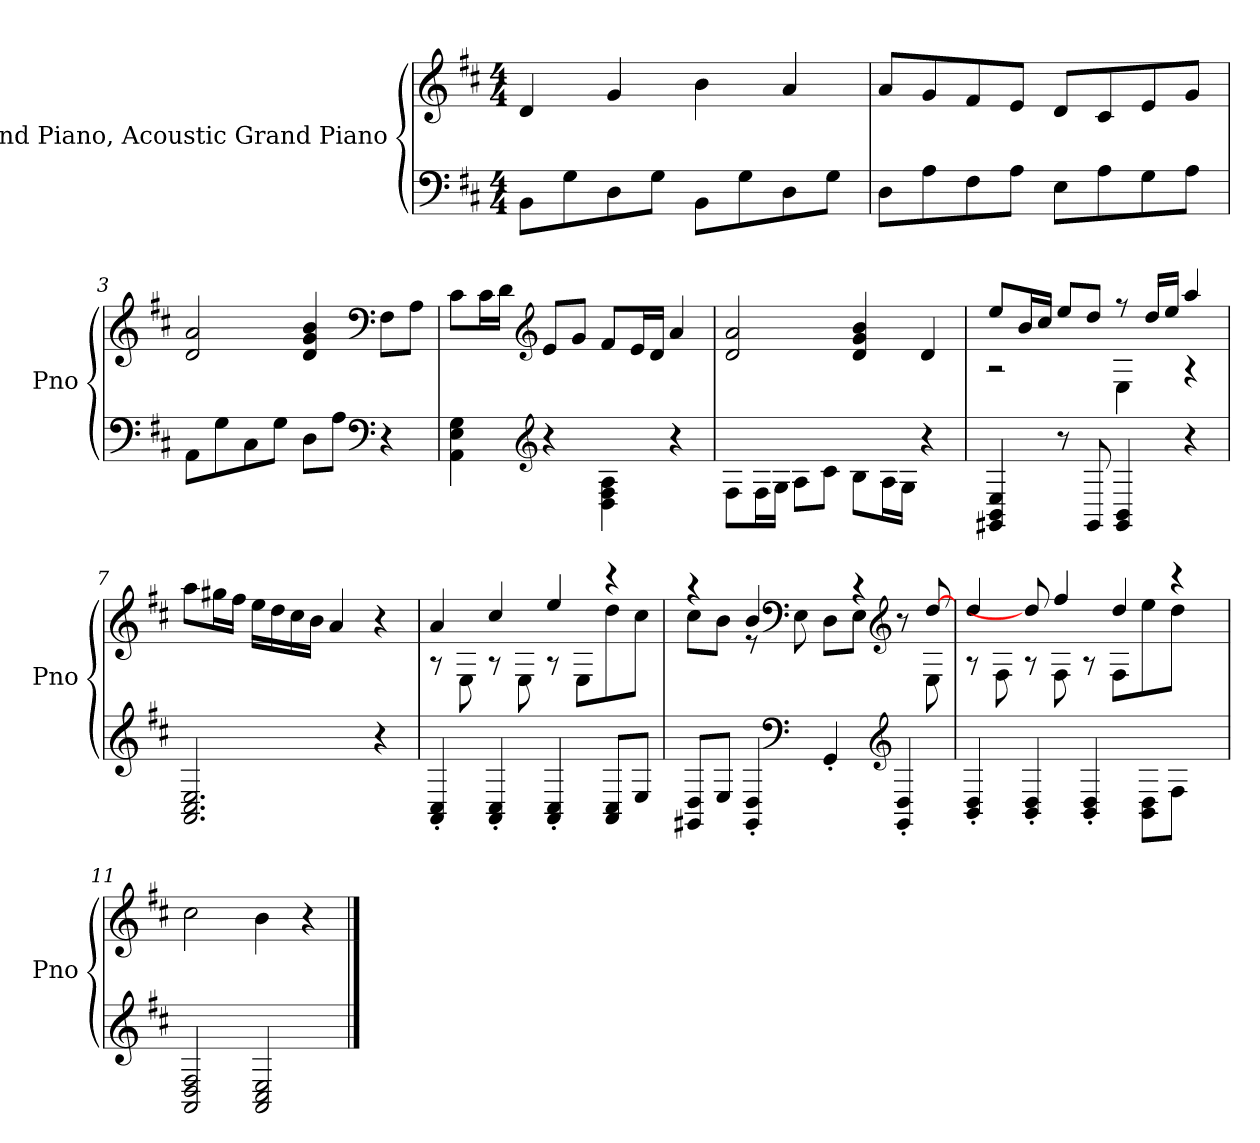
**kern	**kern
*part1	*part1
*staff2	*staff1
*I"Grand Piano, Acoustic Grand Piano	*
*I'Pno	*
*clefF4	*clefG2
*k[f#c#]	*k[f#c#]
*M4/4	*M4/4
*MM120	*MM120
=1	=1
8BBi\L	4di/
8Gi\	.
8Di\	4gi/
8Gi\J	.
8BBi\L	4bi\
8Gi\	.
8Di\	4ai/
8Gi\J	.
=2	=2
8Di\L	8ai/L
8Ai\	8gi/
8F#i\	8f#i/
8Ai\J	8ei/J
8Ei\L	8di/L
8Ai\	8c#i/
8Gi\	8ei/
8Ai\J	8gi/J
=3	=3
8AAi\L	2di/ 2ai/
8Gi\	.
8C#i\	.
8Gi\J	.
8Di\L	4di/ 4gi/ 4bi/
8Ai\J	.
*clefF4	*clefF4
4r	8F#i\L
.	8Ai\J
=4	=4
4AAi\ 4Ei\ 4Gi\	8c#i\L
.	16c#i\L
.	16di\JJ
*clefG2	*clefG2
4r	8ei/L
.	8gi/J
4Di\ 4F#i\ 4Ai\	8f#i/L
.	16ei/L
.	16di/JJ
4r	4ai/
!!LO:LB:g=z
=5	=5
8F#i\L	2di/ 2ai/
16F#i\L	.
16Gi\JJ	.
8Ai\L	.
8c#i\J	.
8Bi\L	4di/ 4gi/ 4bi/
16Ai\L	.
16Gi\JJ	.
4r	4di/
=6	=6
*	*^
4GG#Xi/ 4BBi/ 4Ei/	8eei/L	2r
.	16bi/L	.
.	16cc#i/JJ	.
8r	8eej/L	.
8GG#i/	8ddi/J	.
4GG#i/ 4BBj/	8r	4Ei\
.	16ddj/LL	.
.	16eei/JJ	.
4r	4aai/	4r
*	*v	*v
=7	=7
2.AAi/ 2.C#i/ 2.Ei/	8aai\L
.	16gg#Xi\L
.	16ff#i\JJ
.	16eei\LL
.	16ddi\
.	16cc#i\
.	16bi\JJ
.	4ai/
4r	4r
=8	=8
*	*^
4AAi/' 4C#i/'	4ai/	8r
.	.	8Ei\
4AAi/' 4C#i/'	4cc#i/	8r
.	.	8Ei\
4AAi/' 4C#i/'	4eei/	8r
.	.	8Ei\L
8AAi/ 8C#i/L	4r	8ddi\
8Ei/J	.	8cc#i\J
!!LO:LB:g=z	!!
=9	=9	=9
*^	*	*
4.ryy	8GG#Xi/ 8Di/L	4r	8cc#i\L
.	8Ei/J	.	8bi\J
.	4GG#i/' 4Di/'	4bi/	8r
*clefF4	*	*clefF4	*
8ryy	.	.	8Ei\
2ryy	4GG#'i/	8ryy	8Di\L
.	.	4r	8Ei\J
*clefG2	*	*clefG2	*
.	4GG#i/' 4Di/'	.	8r
.	.	[8ddi/	8Ei\
*v	*v	*	*
=10	=10	=10
4BBi/' 4Di/'	4ddi/	8r
.	.	8F#i\
4BBi/' 4Di/'	8ddi/]	8r
.	4ff#i/	8F#i\
4BBi/' 4Di/'	.	8r
.	4ddi/	8F#i\L
8BBi\ 8Di\L	.	8eei\
8F#i\J	4r	8ddi\J
8ryy	.	8ryy
*	*v	*v
=11	=11
2AAi/ 2Di/ 2F#i/	2cc#i\
2AAi/ 2C#i/ 2Ei/	4bi\
.	4r
==	==
*-	*-
